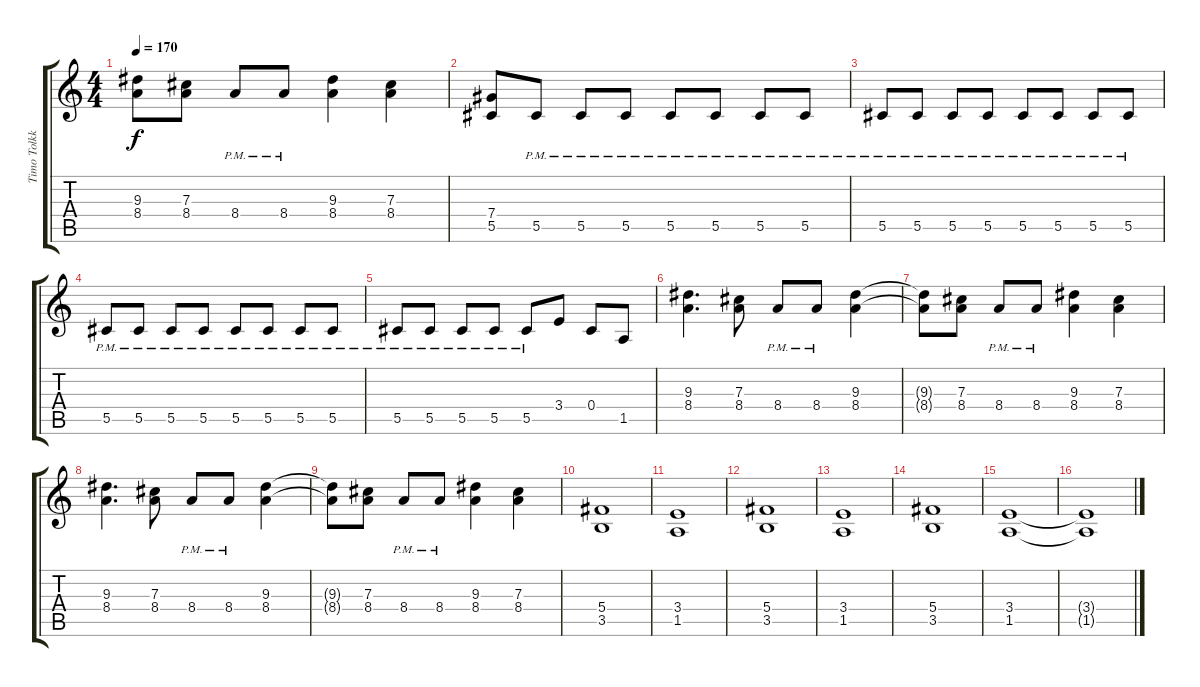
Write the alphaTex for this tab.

\track ("Timo Tolkki" "Timo Tolkk") {instrument distortionguitar}
\staff {score tabs}
\tuning (Eb4 Bb3 Gb3 Db3 Ab2 Eb2) {hide}
\ts (4 4)
\tempo 170
\clef g2
\ks c
(9.3{t} 8.4{t}).8{dy f} (7.3 8.4).8 8.4{pm}.8 8.4{pm}.8 (9.3 8.4).4 (7.3 8.4).4 |
(7.4 5.5).8 5.5{pm}.8 5.5{pm}.8 5.5{pm}.8 5.5{pm}.8 5.5{pm}.8 5.5{pm}.8 5.5{pm}.8 |
5.5{pm}.8 5.5{pm}.8 5.5{pm}.8 5.5{pm}.8 5.5{pm}.8 5.5{pm}.8 5.5{pm}.8 5.5{pm}.8 |
5.5{pm}.8 5.5{pm}.8 5.5{pm}.8 5.5{pm}.8 5.5{pm}.8 5.5{pm}.8 5.5{pm}.8 5.5{pm}.8 |
5.5{pm}.8 5.5{pm}.8 5.5{pm}.8 5.5{pm}.8 5.5{pm}.8 3.4.8 0.4.8 1.5.8 |
(9.3 8.4).4{d} (7.3 8.4).8 8.4{pm}.8 8.4{pm}.8 (9.3 8.4).4 |
(9.3{t} 8.4{t}).8 (7.3 8.4).8 8.4{pm}.8 8.4{pm}.8 (9.3 8.4).4 (7.3 8.4).4 |
(9.3 8.4).4{d} (7.3 8.4).8 8.4{pm}.8 8.4{pm}.8 (9.3 8.4).4 |
(9.3{t} 8.4{t}).8 (7.3 8.4).8 8.4{pm}.8 8.4{pm}.8 (9.3 8.4).4 (7.3 8.4).4 |
(5.4 3.5).1 |
(3.4 1.5).1 |
(5.4 3.5).1 |
(3.4 1.5).1 |
(5.4 3.5).1 |
(3.4 1.5).1 |
(3.4{t} 1.5{t}).1
